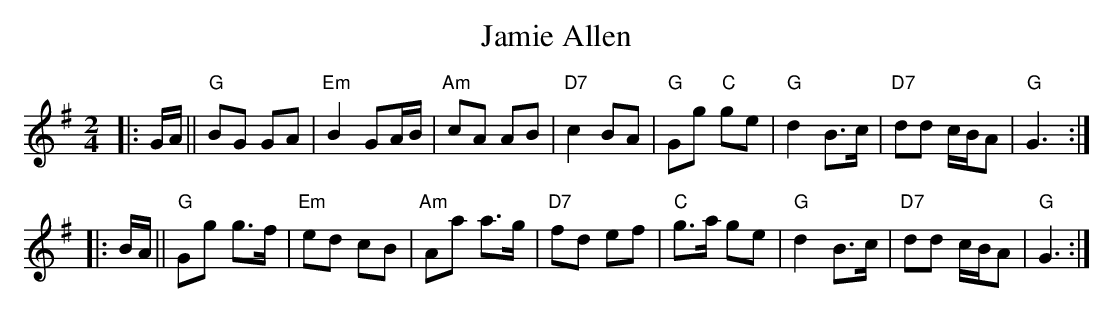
X:1
T: Jamie Allen
M: 2/4
L: 1/8
K: G
|: G/A/ || "G"BG GA | "Em"B2 GA/B/ | "Am"cA AB | "D7"c2 BA \
| "G"Gg "C"ge | "G"d2 B>c | "D7"dd  c/B/A | "G"G3 :|
|:B/A/ || "G"Gg g>f | "Em"ed cB | "Am"Aa a>g | "D7"fd ef \
| "C"g>a ge | "G"d2 B>c | "D7"dd c/B/A | "G"G3 :|
